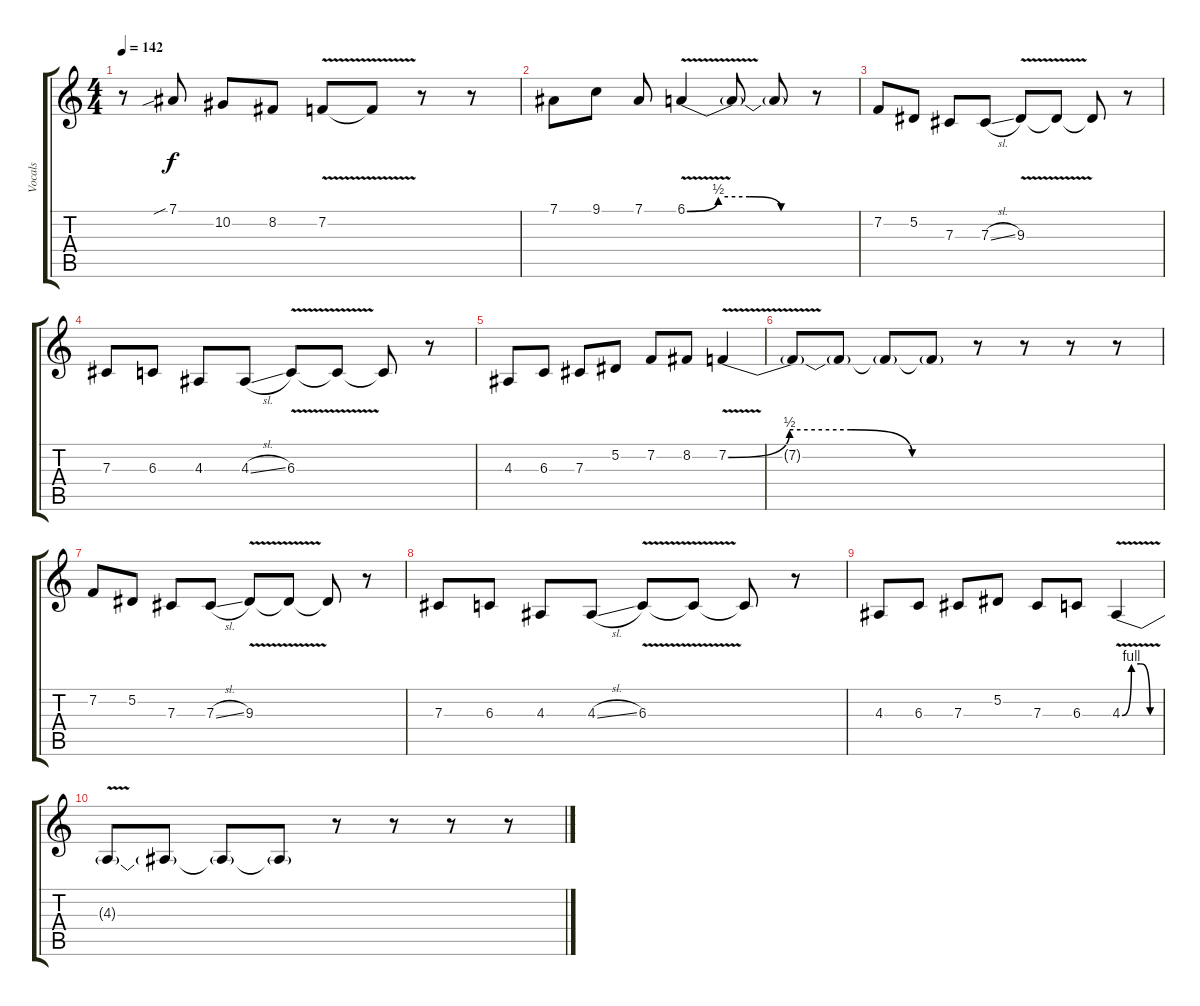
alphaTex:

\track ("Vocals" "Vocals") {instrument accordion}
\staff {score tabs}
\tuning (Eb4 Bb3 Gb3 Db3 Ab2 Eb2) {hide}
\ts (4 4)
\tempo 142
\clef g2
\ks c
r.8{dy f} 7.1{sib}.8 10.2.8 8.2.8 7.2{v}.8 7.2{t}.8 r.8 r.8 |
7.1.8 9.1.8 7.1.8 6.1{be (custom 0 0 15 2 30 2 45 0 60 0) v}.4 6.1{t}.8 6.1{t}.8 r.8 |
7.2.8 5.2.8 7.3.8 7.3{sl}.8 9.3{v}.8 9.3{t}.8 9.3{t}.8 r.8 |
7.3.8 6.3.8 4.3.8 4.3{sl}.8 6.3{v}.8 6.3{t}.8 6.3{t}.8 r.8 |
4.3.8 6.3.8 7.3.8 5.2.8 7.2.8 8.2.8 7.2{be (custom 0 0 15 2 30 2 45 0 60 0) v}.4 |
7.2{t}.8 7.2{t}.8 7.2{t}.8 7.2{t}.8 r.8 r.8 r.8 r.8 |
7.2.8 5.2.8 7.3.8 7.3{sl}.8 9.3{v}.8 9.3{t}.8 9.3{t}.8 r.8 |
7.3.8 6.3.8 4.3.8 4.3{sl}.8 6.3{v}.8 6.3{t}.8 6.3{t}.8 r.8 |
4.3.8 6.3.8 7.3.8 5.2.8 7.3.8 6.3.8 4.3{be (custom 0 0 15 4 30 4 45 0 60 0) v}.4 |
4.3{t}.8 4.3{t}.8 4.3{t}.8 4.3{t}.8 r.8 r.8 r.8 r.8
